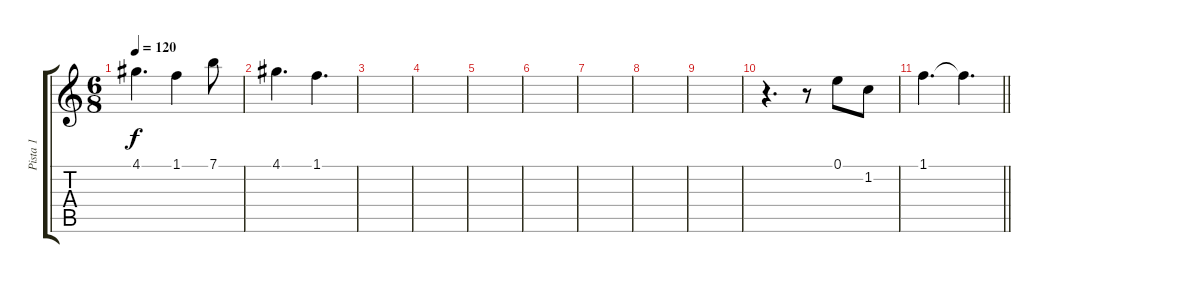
\track ("Pista 1" "Pista 1") {instrument acousticguitarsteel}
\staff {score tabs}
\tuning (E4 B3 G3 D3 A2 E2) {hide}
\ts (6 8)
\tempo 120
\clef g2
\ks c
4.1.4{d dy f} 1.1.4 7.1.8 |
4.1.4{d} 1.1.4{d} |
|
|
|
|
|
|
|
r.4{d} r.8 0.1.8 1.2.8 |
\barLineRight lightlight
1.1.4{d} 1.1{t}.4{d}
